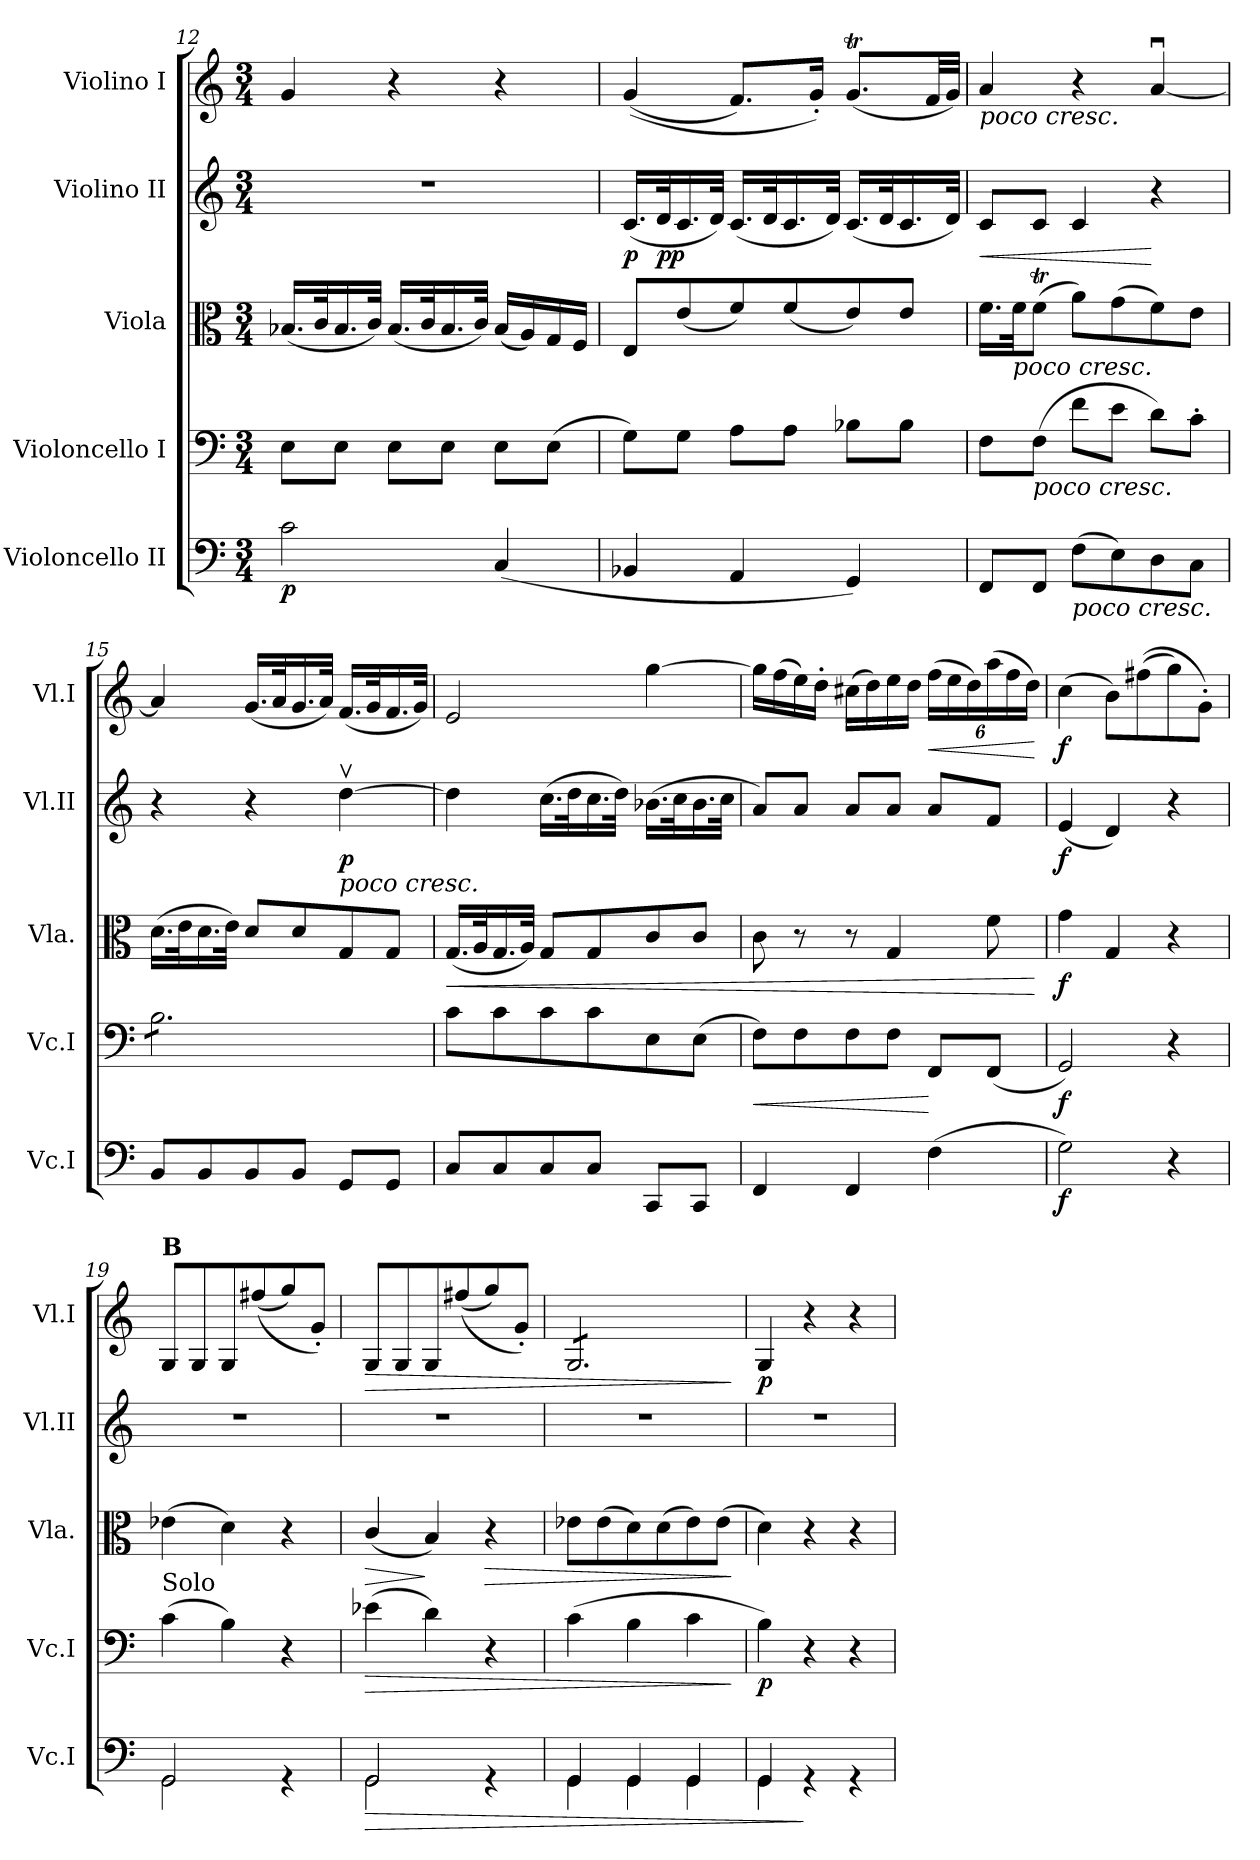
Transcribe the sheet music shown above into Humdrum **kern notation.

**kern	**dynam	**kern	**dynam	**kern	**dynam	**kern	**dynam	**kern	**dynam
*part5	*part5	*part4	*part4	*part3	*part3	*part2	*part2	*part1	*part1
*staff5	*staff5	*staff4	*staff4	*staff3	*staff3	*staff2	*staff2	*staff1	*staff1
*I"Violoncello II	*	*I"Violoncello I	*	*I"Viola	*	*I"Violino II	*	*I"Violino I	*
*I'Vc.I	*	*I'Vc.I	*	*I'Vla.	*	*I'Vl.II	*	*I'Vl.I	*
!!LO:LB:g=z
*clefF4	*	*clefF4	*	*clefC3	*	*clefG2	*	*clefG2	*
*k[]	*	*k[]	*	*k[]	*	*k[]	*	*k[]	*
*M3/4	*	*M3/4	*	*M3/4	*	*M3/4	*	*M3/4	*
=12	=12	=12	=12	=12	=12	=12	=12	=12	=12
!	!LO:DY:b	!	!	!	!	!	!	!	!
2c\	p	8E\L	.	(16.B-X/LL	.	2.r	.	4g/	.
.	.	.	.	32c/K	.	.	.	.	.
.	.	8E\J	.	16.B-/	.	.	.	.	.
.	.	.	.	32c/JJk)	.	.	.	.	.
.	.	8E\L	.	(16.B-/LL	.	.	.	4r	.
.	.	.	.	32c/K	.	.	.	.	.
.	.	8E\J	.	16.B-/	.	.	.	.	.
.	.	.	.	32c/JJk)	.	.	.	.	.
(4C/	.	8E\L	.	(16B-/LL	.	.	.	4r	.
.	.	.	.	16A/)	.	.	.	.	.
.	.	(8E\J	.	16G/	.	.	.	.	.
.	.	.	.	16F/JJ	.	.	.	.	.
=13	=13	=13	=13	=13	=13	=13	=13	=13	=13
!	!	!	!	!	!	!	!LO:DY:b	!	!
4BB-X/	.	8G\L)	.	8E/L	.	(16.c/LL	p	((4g/	.
!	!	!	!	!	!	!	!LO:DY:b	!	!
.	.	.	.	.	.	32d/K	pp	.	.
.	.	8G\J	.	(8e/	.	16.c/	.	.	.
.	.	.	.	.	.	32d/JJk)	.	.	.
4AA/	.	8A\L	.	8f/)	.	(16.c/LL	.	8.f/L)	.
.	.	.	.	.	.	32d/K	.	.	.
.	.	8A\J	.	(8f/	.	16.c/	.	.	.
.	.	.	.	.	.	.	.	16g'/Jk)	.
.	.	.	.	.	.	32d/JJk)	.	.	.
4GG/)	.	8B-X\L	.	8e/)	.	(16.c/LL	.	(8.gT/L	.
.	.	.	.	.	.	32d/K	.	.	.
.	.	8B-\J	.	8e/J	.	16.c/	.	.	.
.	.	.	.	.	.	.	.	32f/LL	.
.	.	.	.	.	.	32d/JJk)	.	32g/JJJ)	.
=14	=14	=14	=14	=14	=14	=14	=14	=14	=14
!	!	!	!	!	!	!	!	!LO:TX:b:i:t=poco cresc.	!
!	!	!	!	!	!	!	!LO:HP:b	!	!
8FF/L	.	8F\L	.	16.f\LL	.	8c/L	<	4a/	.
!	!	!	!	!LO:TX:b:i:t=poco cresc.	!	!	!	!	!
.	.	.	.	32f\JK	.	.	.	.	.
!	!	!LO:TX:b:i:t=poco cresc.	!	!	!	!	!	!	!
8FF/J	.	(8F\J	.	(8fT\J	.	8c/J	.	.	.
!LO:TX:b:i:t=poco cresc.	!	!	!	!	!	!	!	!	!
(8F\L	.	8f\L	.	8a\L)	.	4c/	.	4r	.
8E\)	.	8e\J	.	(8g\	.	.	.	.	.
8D\	.	8d\L)	.	8f\)	.	4r	[	[4au/	.
8C\J	.	8c'\J	.	8e\J	.	.	.	.	.
!!LO:PB:g=z
=15	=15	=15	=15	=15	=15	=15	=15	=15	=15
*	*	*tremolo	*	*	*	*	*	*	*
8BB/L	.	8B\L	.	(16.d\LL	.	4r	.	4a/]	.
.	.	.	.	32e\K	.	.	.	.	.
8BB/	.	8B\	.	16.d\	.	.	.	.	.
.	.	.	.	32e\JJk)	.	.	.	.	.
8BB/	.	8B\	.	8d/L	.	4r	.	(16.g/LL	.
.	.	.	.	.	.	.	.	32a/K	.
8BB/J	.	8B\	.	8d/	.	.	.	16.g/	.
.	.	.	.	.	.	.	.	32a/JJk)	.
!	!	!	!	!	!	!LO:TX:b:i:t=poco cresc.	!	!	!
!	!	!	!	!	!	!	!LO:DY:b	!	!
8GG/L	.	8B\	.	8G/	.	[4ddv\	p	(16.f/LL	.
.	.	.	.	.	.	.	.	32g/K	.
8GG/J	.	8B\J	.	8G/J	.	.	.	16.f/	.
*	*	*Xtremolo	*	*	*	*	*	*	*
.	.	.	.	.	.	.	.	32g/JJk)	.
=16	=16	=16	=16	=16	=16	=16	=16	=16	=16
!	!	!	!	!	!LO:HP:b	!	!	!	!
8C/L	.	8c\L	.	(16.G/LL	<	4dd\]	.	2e/	.
.	.	.	.	32A/K	.	.	.	.	.
8C/	.	8c\	.	16.G/	.	.	.	.	.
.	.	.	.	32A/JJk)	.	.	.	.	.
8C/	.	8c\	.	8G/L	.	(16.cc\LL	.	.	.
.	.	.	.	.	.	32dd\K	.	.	.
8C/J	.	8c\	.	8G/	.	16.cc\	.	.	.
.	.	.	.	.	.	32dd\JJk)	.	.	.
8CC/L	.	8E\	.	8c/	.	(16.b-X\LL	.	[4gg\	.
.	.	.	.	.	.	32cc\K	.	.	.
8CC/J	.	(8E\J	.	8c/J	.	16.b-\	.	.	.
.	.	.	.	.	.	32cc\JJk	.	.	.
=17	=17	=17	=17	=17	=17	=17	=17	=17	=17
!	!	!	!LO:HP:b	!	!	!	!	!	!
4FF/	.	8F\L)	<	8c\	.	8a/L)	.	16gg\LL]	.
.	.	.	.	.	.	.	.	(16ff\	.
.	.	8F\	.	8r	.	8a/J	.	16ee\)	.
.	.	.	.	.	.	.	.	16dd'\JJ	.
4FF/	.	8F\	.	8r	.	8a/L	.	(16cc#X\LL	.
.	.	.	.	.	.	.	.	16dd\)	.
.	.	8F\J	.	4G/	.	8a/J	.	16ee\	.
.	.	.	.	.	.	.	.	16dd\JJ	.
*	*	*	*	*	*	*	*	*Xbrackettup	*
!	!	!	!	!	!	!	!	!	!LO:HP:b
(4F\	.	8FF/L	[	.	.	8a/L	.	(24ff\LL	<
.	.	.	.	.	.	.	.	24ee\	.
.	.	.	.	.	.	.	.	24dd\)	.
.	.	(8FF/J	.	8f\	.	8f/J	.	(24aa\	.
.	.	.	.	.	.	.	.	24ff\	.
.	.	.	.	.	.	.	.	24dd\JJ)	.
.	.	.	.	.	[	.	.	.	[
!!LO:LB:g=z
=18	=18	=18	=18	=18	=18	=18	=18	=18	=18
!	!LO:DY:b	!	!LO:DY:b	!	!LO:DY:b	!	!LO:DY:b	!	!LO:DY:b
2G\)	f	2GG/)	f	4g\	f	(4e/	f	(4cc\	f
.	.	.	.	4G/	.	4d/)	.	8b\L)	.
.	.	.	.	.	.	.	.	((8ff#X\	.
4r	.	4r	.	4r	.	4r	.	8gg\)	.
.	.	.	.	.	.	.	.	8g'\J)	.
=19	=19	=19	=19	=19	=19	=19	=19	=19	=19
*^	*	*	*	*	*	*	*	*	*
!	!	!	!	!	!	!	!	!	!LO:TX:a:B:t=B	!
!	!	!	!LO:TX:a:t=Solo	!	!	!	!	!	!	!
2GG/	2GG\	.	(4c\	.	(4e-X\	.	2.r	.	8G/L	.
.	.	.	.	.	.	.	.	.	8G/	.
.	.	.	4B\)	.	4d\)	.	.	.	8G/	.
.	.	.	.	.	.	.	.	.	((8ff#X/	.
4rGG	4ryy	.	4r	.	4r	.	.	.	8gg/)	.
.	.	.	.	.	.	.	.	.	8g'/J)	.
=20	=20	=20	=20	=20	=20	=20	=20	=20	=20	=20
!	!	!LO:HP:b	!	!LO:HP:b	!	!LO:HP:b	!	!	!	!LO:HP:b
2GG/	2GG\	>	(4e-X\	>	(4c/	>	2.r	.	8G/L	>
.	.	.	.	.	.	.	.	.	8G/	.
.	.	.	4d\)	.	4B/)	]	.	.	8G/	.
.	.	.	.	.	.	.	.	.	((8ff#X/	.
!	!	!	!	!	!	!LO:HP:b	!	!	!	!
4rGG	4ryy	.	4r	.	4r	>	.	.	8gg/)	.
.	.	.	.	.	.	.	.	.	8g'/J)	.
=21	=21	=21	=21	=21	=21	=21	=21	=21	=21	=21
*	*	*	*	*	*	*	*	*	*tremolo	*
4GG/	4GG\	.	(4c\	.	8e-X\L	.	2.r	.	8G/L	.
.	.	.	.	.	(8e-\	.	.	.	8G/	.
4GG/	4GG\	.	4B\	.	8d\)	.	.	.	8G/	.
.	.	.	.	.	(8d\	.	.	.	8G/	.
4GG/	4GG\	.	4c\	.	8e-\)	.	.	.	8G/	.
.	.	.	.	.	(8e-\J	.	.	.	8G/J	.
*	*	*	*	*	*	*	*	*	*Xtremolo	*
*v	*v	*	*	*	*	*	*	*	*	*
.	.	.	]	.	]	.	.	.	]
=22	=22	=22	=22	=22	=22	=22	=22	=22	=22
*^	*	*	*	*	*	*	*	*	*
!	!	!	!	!LO:DY:b	!	!	!	!	!	!LO:DY:b
4GG/	4GG\	.	4B\)	p	4d\)	.	2.r	.	4G/	p
4rGG	2ryy	]	4r	.	4r	.	.	.	4r	.
4rGG	.	.	4r	.	4r	.	.	.	4r	.
*v	*v	*	*	*	*	*	*	*	*	*
=	=	=	=	=	=	=	=	=	=
*-	*-	*-	*-	*-	*-	*-	*-	*-	*-
